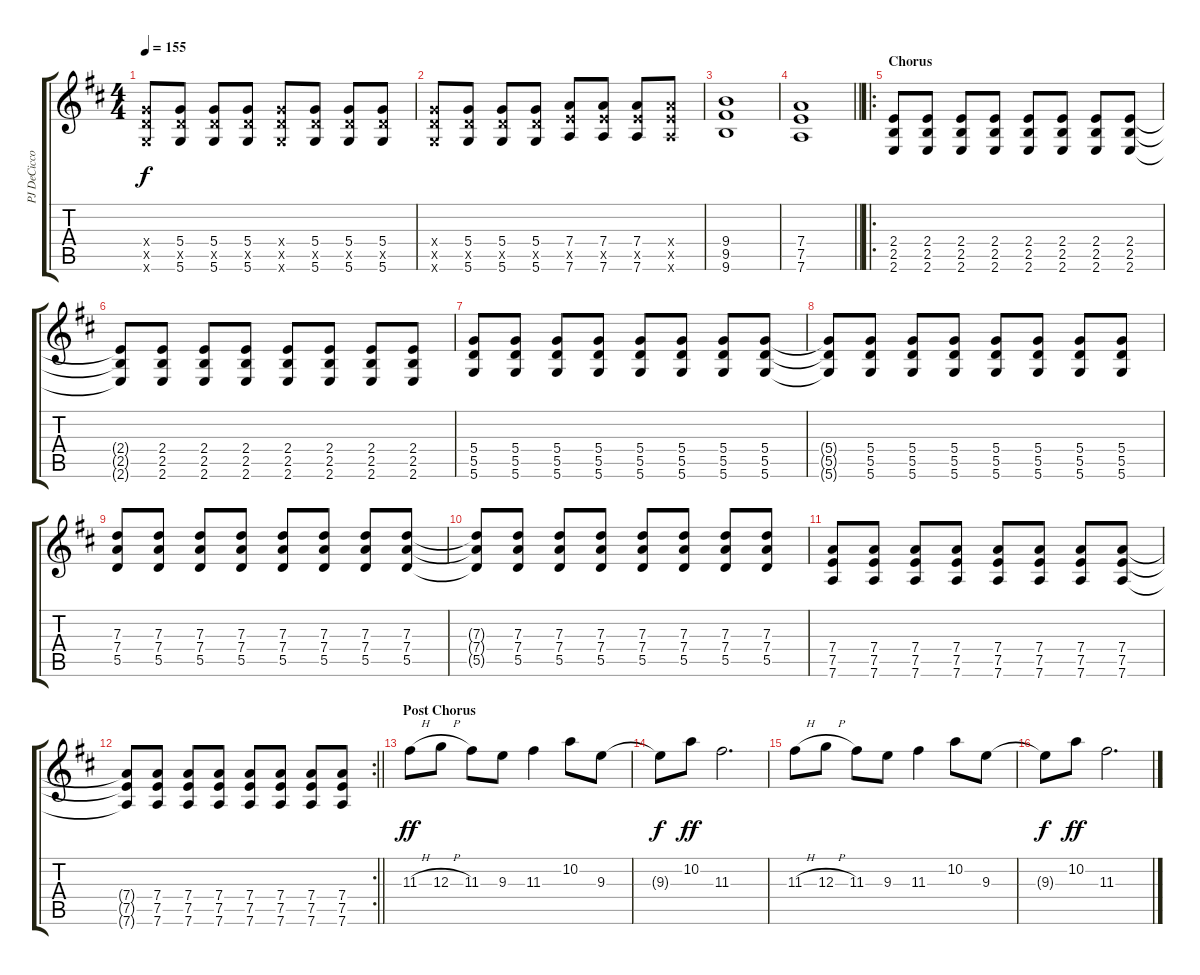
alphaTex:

\track ("PJ DeCicco" "PJ DeCicco") {instrument distortionguitar}
\staff {score tabs}
\tuning (E4 B3 G3 D3 A2 D2) {hide}
\ts (4 4)
\tempo 155
\clef g2
\ks d
(5.4{x} 5.5{x} 5.6{x}).8{dy f volume 13} (5.4 5.5{x} 5.6).8 (5.4 5.5{x} 5.6).8 (5.4 5.5{x} 5.6).8 (5.4{x} 5.5{x} 5.6{x}).8 (5.4 5.5{x} 5.6).8 (5.4 5.5{x} 5.6).8 (5.4 5.5{x} 5.6).8 |
(5.4{x} 5.5{x} 5.6{x}).8 (5.4 5.5{x} 5.6).8 (5.4 5.5{x} 5.6).8 (5.4 5.5{x} 5.6).8 (7.4 7.5{x} 7.6).8 (7.4 7.5{x} 7.6).8 (7.4 7.5{x} 7.6).8 (7.4{x} 7.5{x} 7.6{x}).8 |
(9.4 9.5 9.6).1 |
\barLineRight lightlight
(7.4 7.5 7.6).1 |
\ro
\section ("" "Chorus")
(2.4 2.5 2.6).8 (2.4 2.5 2.6).8 (2.4 2.5 2.6).8 (2.4 2.5 2.6).8 (2.4 2.5 2.6).8 (2.4 2.5 2.6).8 (2.4 2.5 2.6).8 (2.4 2.5 2.6).8 |
(2.4{t} 2.5{t} 2.6{t}).8 (2.4 2.5 2.6).8 (2.4 2.5 2.6).8 (2.4 2.5 2.6).8 (2.4 2.5 2.6).8 (2.4 2.5 2.6).8 (2.4 2.5 2.6).8 (2.4 2.5 2.6).8 |
(5.4 5.5 5.6).8 (5.4 5.5 5.6).8 (5.4 5.5 5.6).8 (5.4 5.5 5.6).8 (5.4 5.5 5.6).8 (5.4 5.5 5.6).8 (5.4 5.5 5.6).8 (5.4 5.5 5.6).8 |
(5.4{t} 5.5{t} 5.6{t}).8 (5.4 5.5 5.6).8 (5.4 5.5 5.6).8 (5.4 5.5 5.6).8 (5.4 5.5 5.6).8 (5.4 5.5 5.6).8 (5.4 5.5 5.6).8 (5.4 5.5 5.6).8 |
(7.3 7.4 5.5).8 (7.3 7.4 5.5).8 (7.3 7.4 5.5).8 (7.3 7.4 5.5).8 (7.3 7.4 5.5).8 (7.3 7.4 5.5).8 (7.3 7.4 5.5).8 (7.3 7.4 5.5).8 |
(7.3{t} 7.4{t} 5.5{t}).8 (7.3 7.4 5.5).8 (7.3 7.4 5.5).8 (7.3 7.4 5.5).8 (7.3 7.4 5.5).8 (7.3 7.4 5.5).8 (7.3 7.4 5.5).8 (7.3 7.4 5.5).8 |
(7.4 7.5 7.6).8 (7.4 7.5 7.6).8 (7.4 7.5 7.6).8 (7.4 7.5 7.6).8 (7.4 7.5 7.6).8 (7.4 7.5 7.6).8 (7.4 7.5 7.6).8 (7.4 7.5 7.6).8 |
\rc 2
\barLineRight lightlight
(7.4{t} 7.5{t} 7.6{t}).8 (7.4 7.5 7.6).8 (7.4 7.5 7.6).8 (7.4 7.5 7.6).8 (7.4 7.5 7.6).8 (7.4 7.5 7.6).8 (7.4 7.5 7.6).8 (7.4 7.5 7.6).8 |
\section ("" "Post Chorus")
11.3{h}.8{dy ff} 12.3{h}.8 11.3.8 9.3.8 11.3.4 10.2.8 9.3.8 |
9.3{t}.8{dy f} 10.2.8{dy ff} 11.3.2{d} |
11.3{h}.8 12.3{h}.8 11.3.8 9.3.8 11.3.4 10.2.8 9.3.8 |
9.3{t}.8{dy f} 10.2.8{dy ff} 11.3.2{d}
